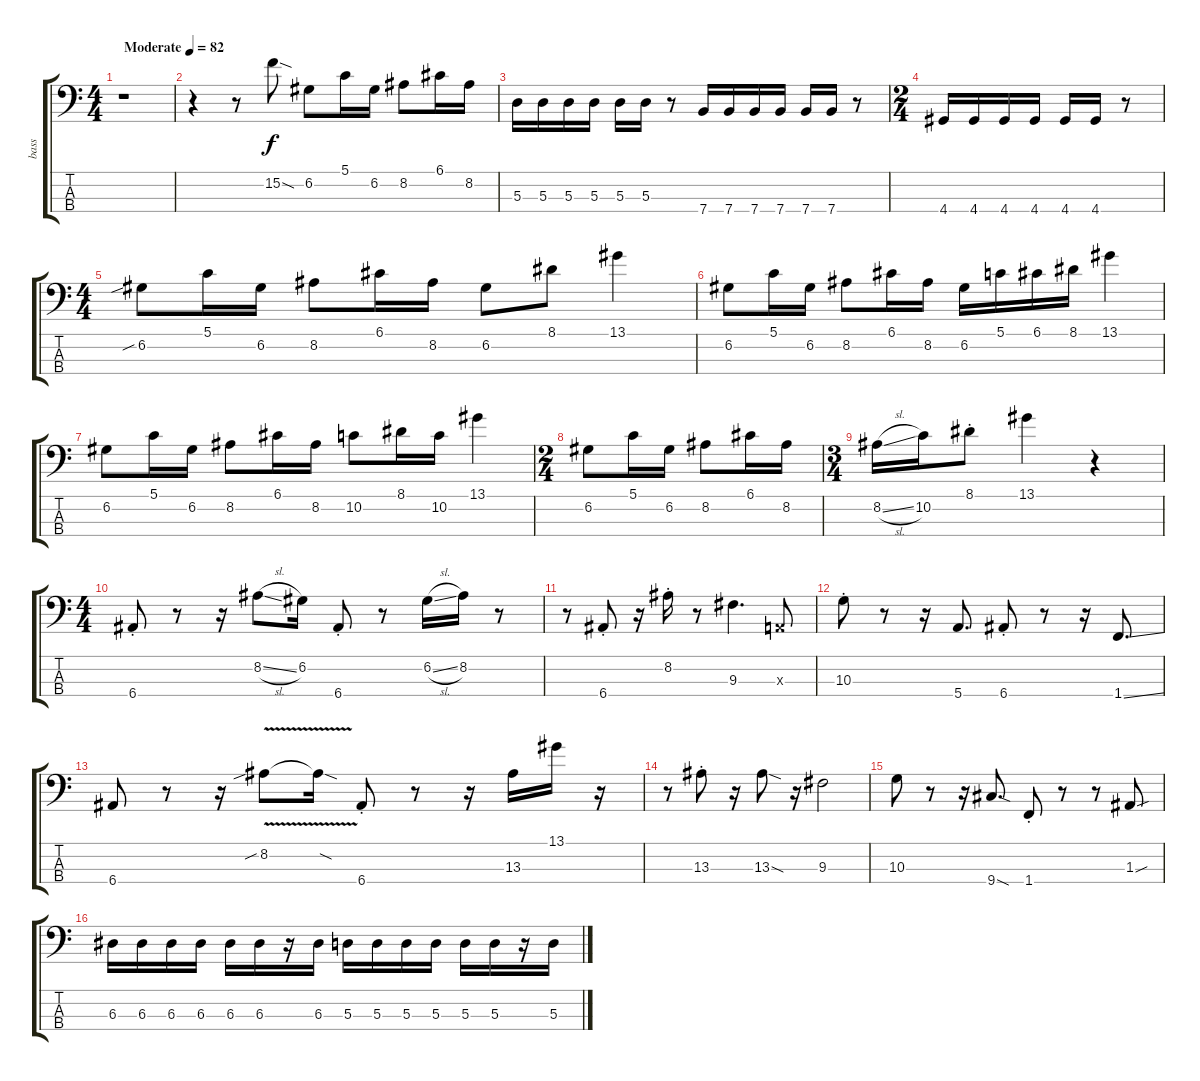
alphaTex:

\track ("bass" "bass") {instrument fretlessbass}
\staff {score tabs}
\tuning (G2 D2 A1 E1) {hide}
\ts (4 4)
\tempo (82 "Moderate")
\clef f4
\ks c
r.1{dy f instrument fretlessbass} |
r.4 r.8 15.2{sod}.8 6.2.8 5.1.16 6.2.16 8.2.8 6.1.16 8.2.16 |
5.3.16 5.3.16 5.3.16 5.3.16 5.3.16 5.3.16 r.8 7.4.16 7.4.16 7.4.16 7.4.16 7.4.16 7.4.16 r.8 |
\ts (2 4)
4.4.16 4.4.16 4.4.16 4.4.16 4.4.16 4.4.16 r.8 |
\ts (4 4)
6.2{sib}.8 5.1.16 6.2.16 8.2.8 6.1.16 8.2.16 6.2.8 8.1.8 13.1.4 |
6.2.8 5.1.16 6.2.16 8.2.8 6.1.16 8.2.16 6.2.16 5.1.16 6.1.16 8.1.16 13.1.4 |
6.2.8 5.1.16 6.2.16 8.2.8 6.1.16 8.2.16 10.2.8 8.1.16 10.2.16 13.1.4 |
\ts (2 4)
6.2.8 5.1.16 6.2.16 8.2.8 6.1.16 8.2.16 |
\ts (3 4)
8.2{sl}.16 10.2.16 8.1{st}.8 13.1.4 r.4 |
\ts (4 4)
6.4{st}.8 r.8 r.16 8.2{sl}.8 6.2.16 6.4{st}.8 r.8 6.2{sl}.16 8.2.16 r.8 |
r.8 6.4{st}.8 r.16 8.2{st}.16 r.8 9.3.4{d} 0.3{x}.8 |
10.3{st}.8 r.8 r.16 5.4.8{d} 6.4{st}.8 r.8 r.16 1.4{ss}.8{d} |
6.4.8 r.8 r.16 8.2{v sib}.8 8.2{sod t}.16 6.4{st}.8 r.8 r.16 13.3.16 13.1.16 r.16 |
r.8 13.3{st}.8 r.16 13.3{sod}.8 r.16 9.3.2 |
10.3.8 r.8 r.16 9.4{sod}.8{d} 1.4{st}.8 r.8 r.8 1.3{sou}.8 |
6.3.16 6.3.16 6.3.16 6.3.16 6.3.16 6.3.16 r.16 6.3.16 5.3.16 5.3.16 5.3.16 5.3.16 5.3.16 5.3.16 r.16 5.3.16
